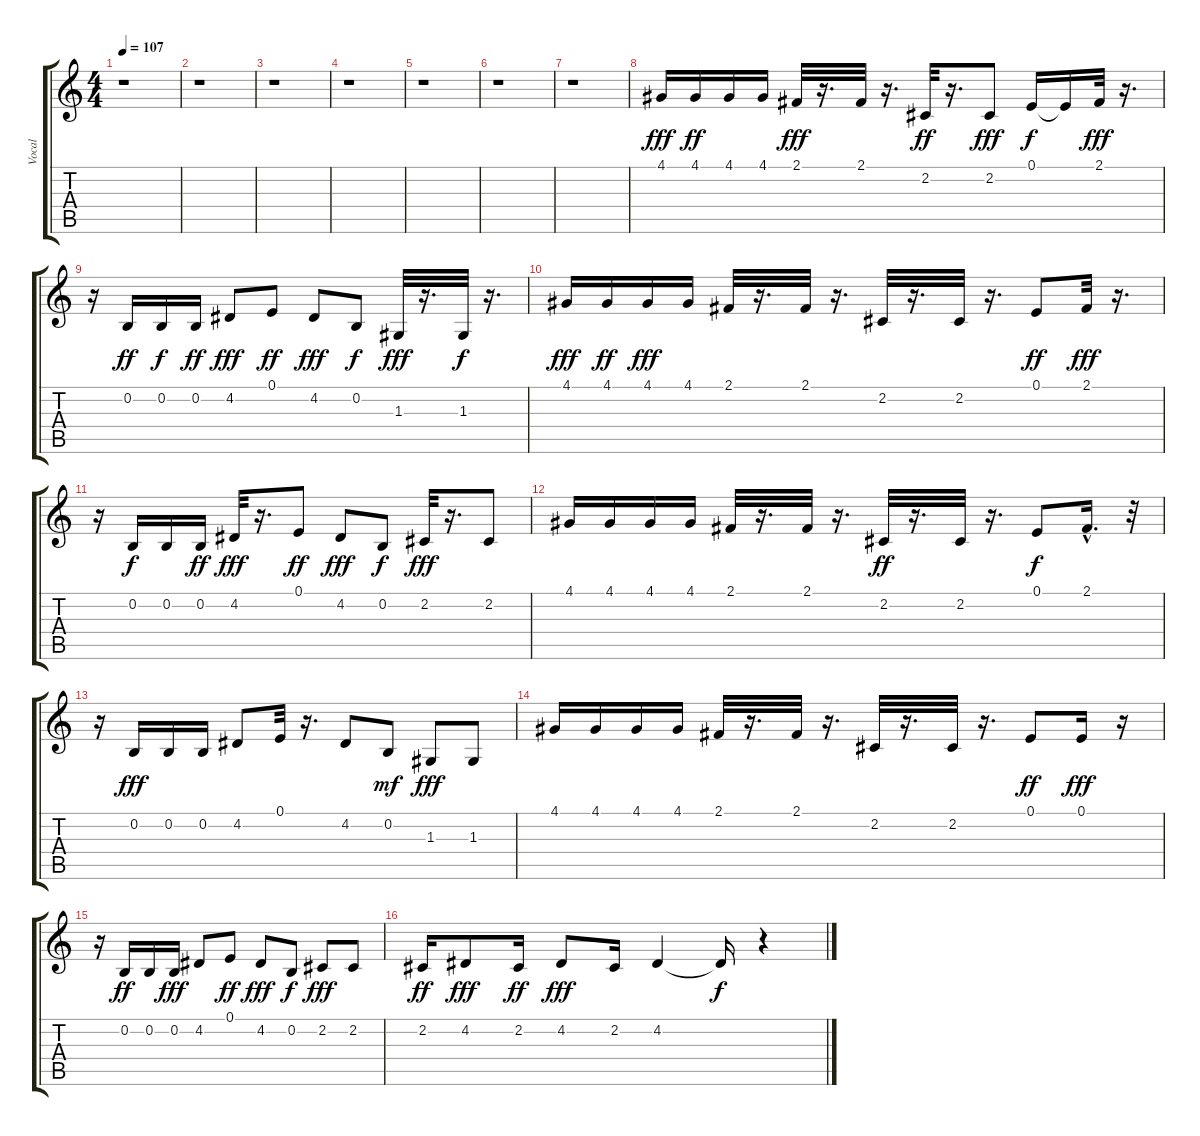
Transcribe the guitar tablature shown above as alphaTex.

\track ("Vocal" "Vocal") {instrument altosax}
\staff {score tabs}
\tuning (E4 B3 G3 D3 A2 E2) {hide}
\ts (4 4)
\tempo 107
\clef g2
\ks c
r.1{dy fff instrument altosax} |
r.1 |
r.1 |
r.1 |
r.1 |
r.1 |
r.1 |
4.1.16 4.1.16{dy ff} 4.1.16 4.1.16 2.1.32{dy fff} r.16{d} 2.1.32 r.16{d} 2.2.32{dy ff} r.16{d} 2.2.8{dy fff} 0.1.16{dy f} 0.1{t}.16 2.1.32{dy fff} r.16{d} |
r.16 0.2.16{dy ff} 0.2.16{dy f} 0.2.16{dy ff} 4.2.8{dy fff} 0.1.8{dy ff} 4.2.8{dy fff} 0.2.8{dy f} 1.3.32{dy fff} r.16{d} 1.3.32{dy f} r.16{d} |
4.1.16{dy fff} 4.1.16{dy ff} 4.1.16{dy fff} 4.1.16 2.1.32 r.16{d} 2.1.32 r.16{d} 2.2.32 r.16{d} 2.2.32 r.16{d} 0.1.8{dy ff} 2.1.32{dy fff} r.16{d} |
r.16 0.2.16{dy f} 0.2.16 0.2.16{dy ff} 4.2.32{dy fff} r.16{d} 0.1.8{dy ff} 4.2.8{dy fff} 0.2.8{dy f} 2.2.32{dy fff} r.16{d} 2.2.8 |
4.1.16 4.1.16 4.1.16 4.1.16 2.1.32 r.16{d} 2.1.32 r.16{d} 2.2.32{dy ff} r.16{d} 2.2.32 r.16{d} 0.1.8{dy f} 2.1{hac}.16{d} r.32 |
r.16 0.2.16{dy fff} 0.2.16 0.2.16 4.2.8 0.1.32 r.16{d} 4.2.8 0.2.8{dy mf} 1.3.8{dy fff} 1.3.8 |
4.1.16 4.1.16 4.1.16 4.1.16 2.1.32 r.16{d} 2.1.32 r.16{d} 2.2.32 r.16{d} 2.2.32 r.16{d} 0.1.8{dy ff} 0.1.16{dy fff} r.16 |
r.16 0.2.16{dy ff} 0.2.16 0.2.16{dy fff} 4.2.8 0.1.8{dy ff} 4.2.8{dy fff} 0.2.8{dy f} 2.2.8{dy fff} 2.2.8 |
2.2.16{dy ff} 4.2.8{dy fff} 2.2.16{dy ff} 4.2.8{dy fff} 2.2.16 4.2.4 4.2{t}.16{dy f} r.4
